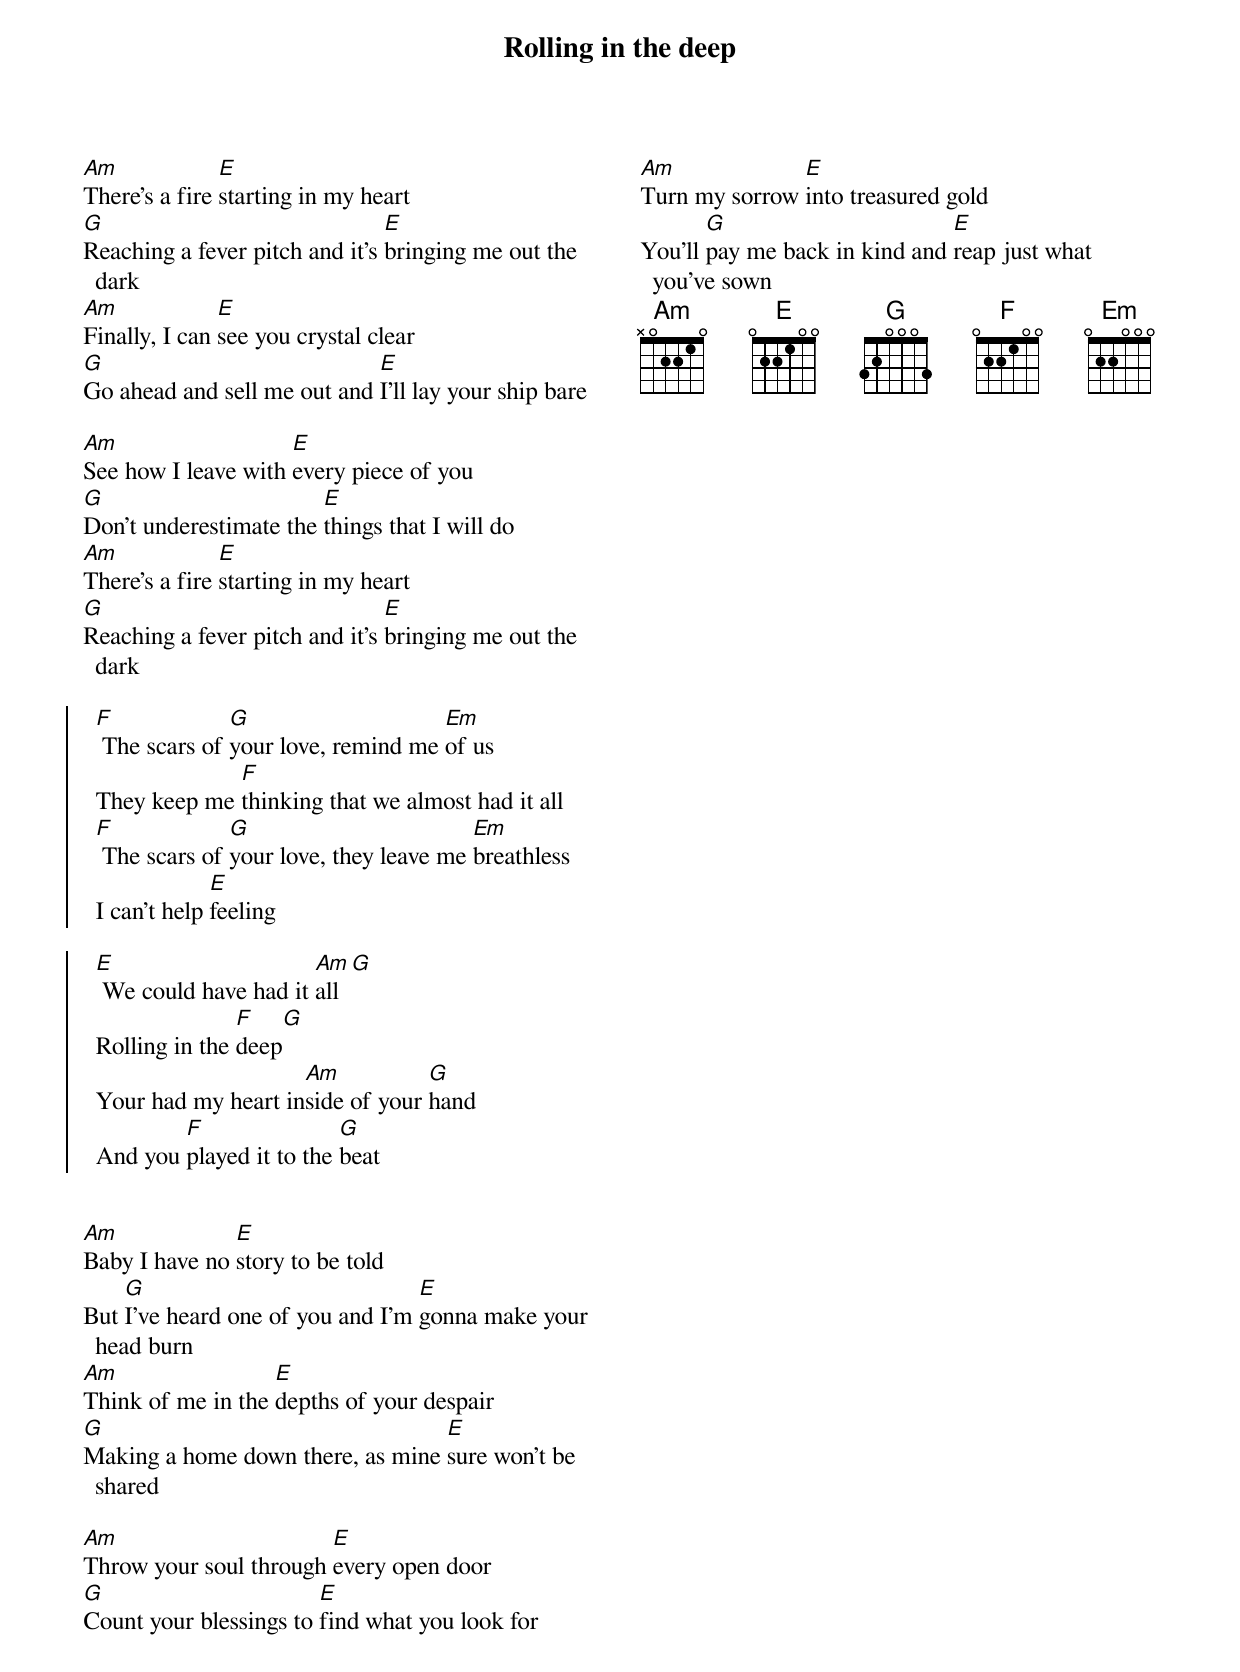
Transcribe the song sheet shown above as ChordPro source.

{title: Rolling in the deep}
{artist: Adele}
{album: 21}
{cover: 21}
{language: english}
{columns: 2}
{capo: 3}
{define: Am frets X 0 2 2 1 0}
{define: E frets 0 2 2 1 0 0}
{define: G frets 3 2 0 0 0 3}
{define: F base-fret 1 frets 0 2 2 1 0 0}
{define: Em frets 0 2 2 0 0 0}


[Am]There's a fire [E]starting in my heart
[G]Reaching a fever pitch and it's [E]bringing me out the dark
[Am]Finally, I can [E]see you crystal clear
[G]Go ahead and sell me out and [E]I'll lay your ship bare

[Am]See how I leave with [E]every piece of you
[G]Don't underestimate the [E]things that I will do
[Am]There's a fire [E]starting in my heart
[G]Reaching a fever pitch and it's [E]bringing me out the dark

{start_of_chorus}
  [F] The scars of [G]your love, remind me [Em]of us
  They keep me [F]thinking that we almost had it all
  [F] The scars of [G]your love, they leave me [Em]breathless
  I can't help [E]feeling
{end_of_chorus}

{start_of_chorus}
  [E] We could have had it [Am]all[G]
  Rolling in the [F]deep[G]
  Your had my heart in[Am]side of your [G]hand
  And you [F]played it to the [G]beat
{end_of_chorus}


[Am]Baby I have no [E]story to be told
But [G]I've heard one of you and I'm [E]gonna make your head burn
[Am]Think of me in the [E]depths of your despair
[G]Making a home down there, as mine [E]sure won't be shared

[Am]Throw your soul through [E]every open door
[G]Count your blessings to [E]find what you look for
[Am]Turn my sorrow [E]into treasured gold
You'll [G]pay me back in kind and [E]reap just what you've sown
